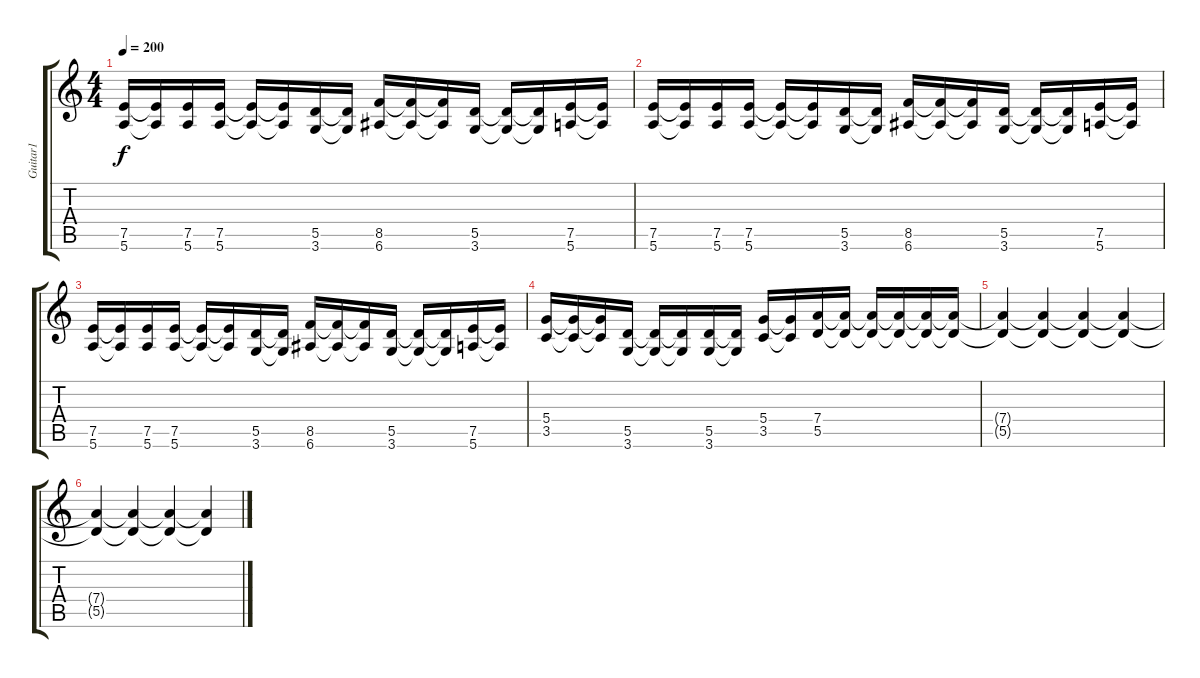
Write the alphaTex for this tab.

\track ("Guitar1" "Guitar1") {instrument acousticguitarnylon}
\staff {score tabs}
\tuning (E4 B3 G3 D3 A2 E2) {hide}
\ts (4 4)
\tempo 200
\clef g2
\ks c
(7.5 5.6).16{dy f instrument distortionguitar} (7.5{t} 5.6{t}).16 (7.5 5.6).16 (7.5 5.6).16 (7.5{t} 5.6{t}).16 (7.5{t} 5.6{t}).16 (5.5 3.6).16 (5.5{t} 3.6{t}).16 (8.5 6.6).16 (8.5{t} 6.6{t}).16 (8.5{t} 6.6{t}).16 (5.5 3.6).16 (5.5{t} 3.6{t}).16 (5.5{t} 3.6{t}).16 (7.5 5.6).16 (7.5{t} 5.6{t}).16 |
(7.5 5.6).16{instrument distortionguitar} (7.5{t} 5.6{t}).16 (7.5 5.6).16 (7.5 5.6).16 (7.5{t} 5.6{t}).16 (7.5{t} 5.6{t}).16 (5.5 3.6).16 (5.5{t} 3.6{t}).16 (8.5 6.6).16 (8.5{t} 6.6{t}).16 (8.5{t} 6.6{t}).16 (5.5 3.6).16 (5.5{t} 3.6{t}).16 (5.5{t} 3.6{t}).16 (7.5 5.6).16 (7.5{t} 5.6{t}).16 |
(7.5 5.6).16{instrument distortionguitar} (7.5{t} 5.6{t}).16 (7.5 5.6).16 (7.5 5.6).16 (7.5{t} 5.6{t}).16 (7.5{t} 5.6{t}).16 (5.5 3.6).16 (5.5{t} 3.6{t}).16 (8.5 6.6).16 (8.5{t} 6.6{t}).16 (8.5{t} 6.6{t}).16 (5.5 3.6).16 (5.5{t} 3.6{t}).16 (5.5{t} 3.6{t}).16 (7.5 5.6).16 (7.5{t} 5.6{t}).16 |
(5.4 3.5).16 (5.4{t} 3.5{t}).16 (5.4{t} 3.5{t}).16 (5.5 3.6).16 (5.5{t} 3.6{t}).16 (5.5{t} 3.6{t}).16 (5.5 3.6).16 (5.5{t} 3.6{t}).16 (5.4 3.5).16 (5.4{t} 3.5{t}).16 (7.4 5.5).16 (7.4{t} 5.5{t}).16 (7.4{t} 5.5{t}).16 (7.4{t} 5.5{t}).16 (7.4{t} 5.5{t}).16 (7.4{t} 5.5{t}).16 |
(7.4{t} 5.5{t}).4 (7.4{t} 5.5{t}).4 (7.4{t} 5.5{t}).4 (7.4{t} 5.5{t}).4 |
(7.4{t} 5.5{t}).4 (7.4{t} 5.5{t}).4 (7.4{t} 5.5{t}).4 (7.4{t} 5.5{t}).4
